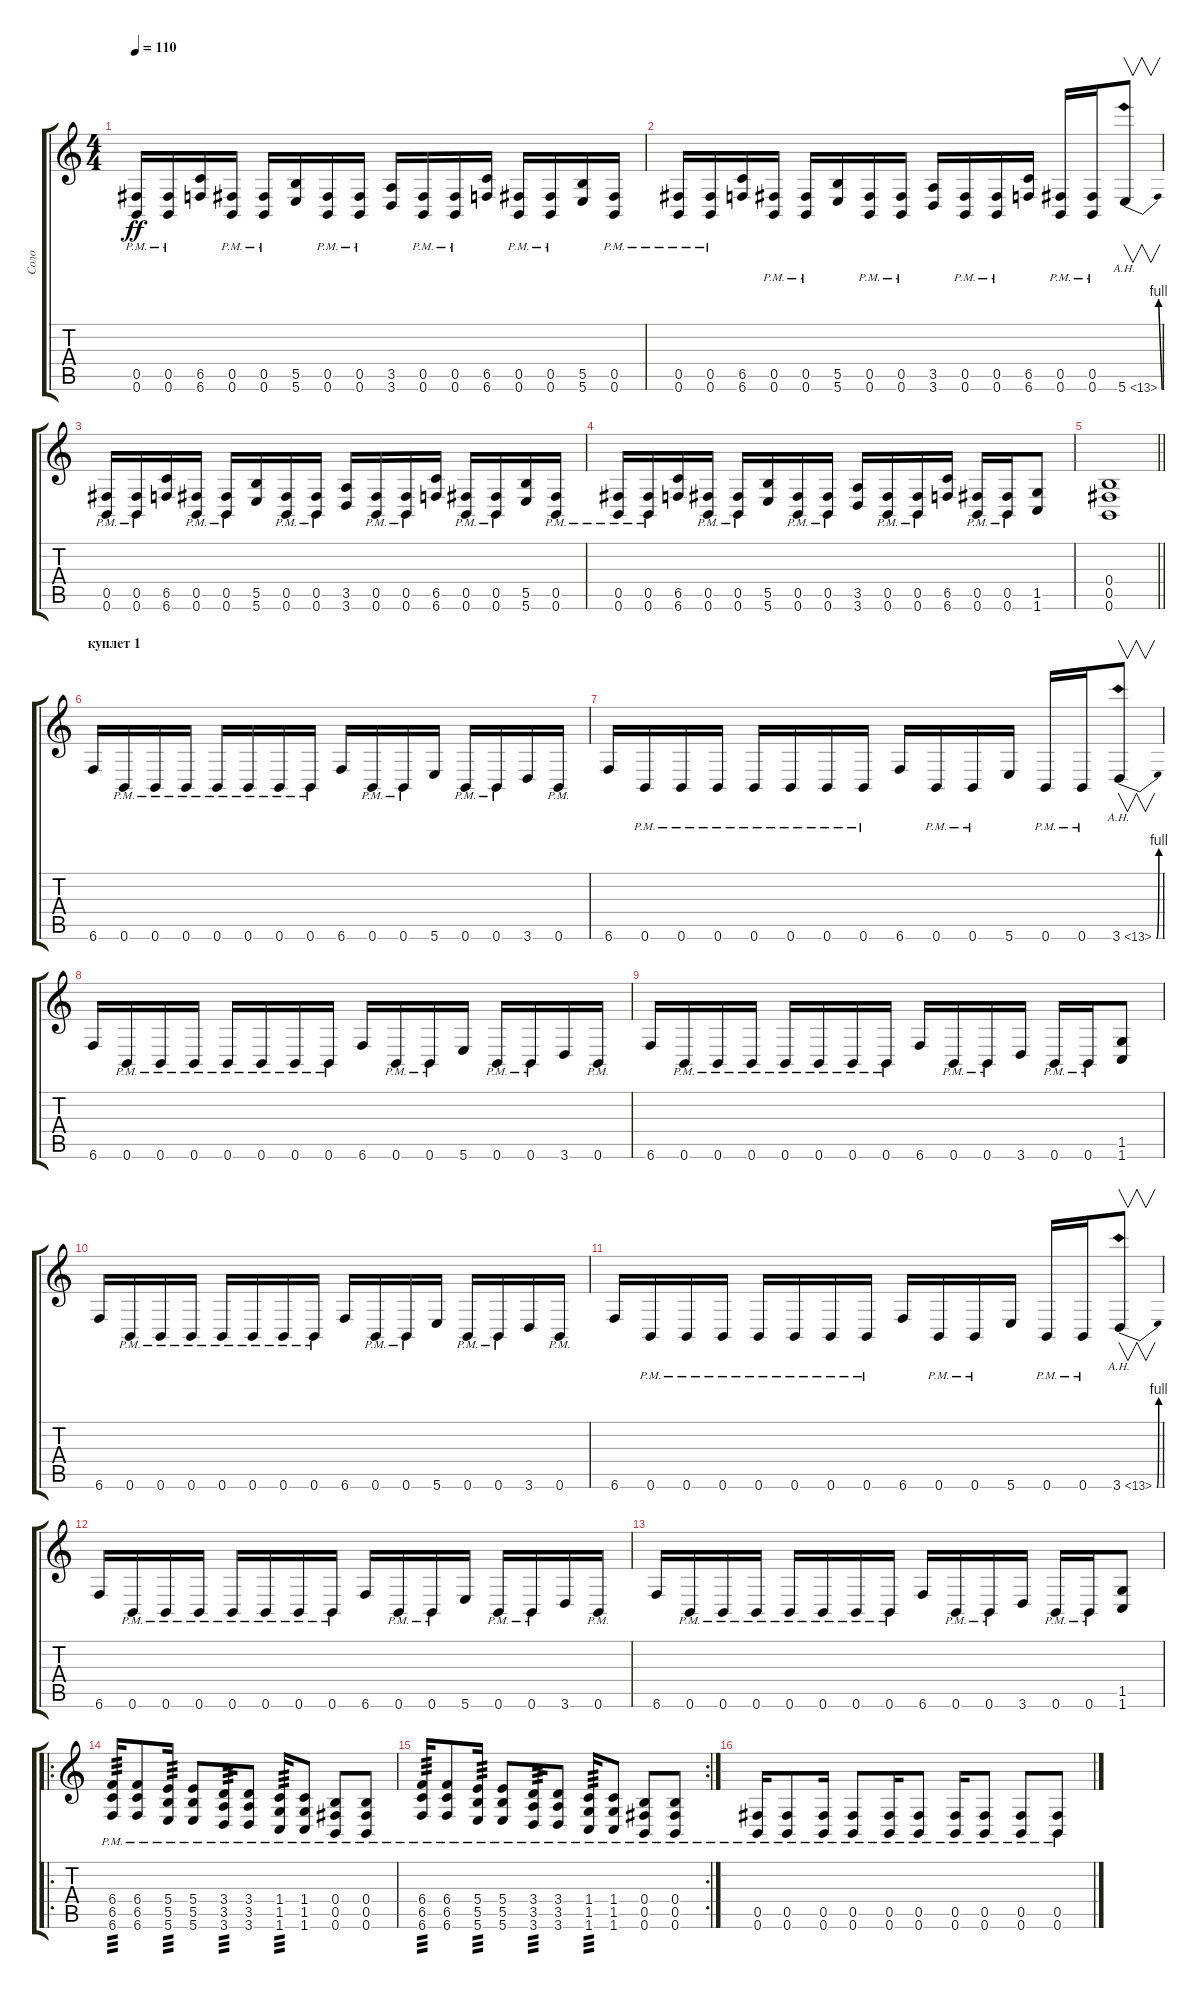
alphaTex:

\track ("Соло" "Соло") {instrument distortionguitar}
\staff {score tabs}
\tuning (Db4 Ab3 E3 B2 Gb2 B1) {hide}
\ts (4 4)
\tempo 110
\clef g2
\ks c
(0.5{pm} 0.6{pm}).16{dy ff} (0.5{pm} 0.6{pm}).16 (6.5 6.6).16 (0.5{pm} 0.6{pm}).16 (0.5{pm} 0.6{pm}).16 (5.5 5.6).16 (0.5{pm} 0.6{pm}).16 (0.5{pm} 0.6{pm}).16 (3.5 3.6).16 (0.5{pm} 0.6{pm}).16 (0.5{pm} 0.6{pm}).16 (6.5 6.6).16 (0.5{pm} 0.6{pm}).16 (0.5{pm} 0.6{pm}).16 (5.5 5.6).16 (0.5{pm} 0.6{pm}).16 |
(0.5{pm} 0.6{pm}).16 (0.5{pm} 0.6{pm}).16 (6.5 6.6).16 (0.5{pm} 0.6{pm}).16 (0.5{pm} 0.6{pm}).16 (5.5 5.6).16 (0.5{pm} 0.6{pm}).16 (0.5{pm} 0.6{pm}).16 (3.5 3.6).16 (0.5{pm} 0.6{pm}).16 (0.5{pm} 0.6{pm}).16 (6.5 6.6).16 (0.5{pm} 0.6{pm}).16 (0.5{pm} 0.6{pm}).16 5.6{be (bend 0 0 60 4) ah 8}.8{v} |
(0.5{pm} 0.6{pm}).16 (0.5{pm} 0.6{pm}).16 (6.5 6.6).16 (0.5{pm} 0.6{pm}).16 (0.5{pm} 0.6{pm}).16 (5.5 5.6).16 (0.5{pm} 0.6{pm}).16 (0.5{pm} 0.6{pm}).16 (3.5 3.6).16 (0.5{pm} 0.6{pm}).16 (0.5{pm} 0.6{pm}).16 (6.5 6.6).16 (0.5{pm} 0.6{pm}).16 (0.5{pm} 0.6{pm}).16 (5.5 5.6).16 (0.5{pm} 0.6{pm}).16 |
(0.5{pm} 0.6{pm}).16 (0.5{pm} 0.6{pm}).16 (6.5 6.6).16 (0.5{pm} 0.6{pm}).16 (0.5{pm} 0.6{pm}).16 (5.5 5.6).16 (0.5{pm} 0.6{pm}).16 (0.5{pm} 0.6{pm}).16 (3.5 3.6).16 (0.5{pm} 0.6{pm}).16 (0.5{pm} 0.6{pm}).16 (6.5 6.6).16 (0.5{pm} 0.6{pm}).16 (0.5{pm} 0.6{pm}).16 (1.5 1.6).8 |
\barLineRight lightlight
(0.4 0.5 0.6).1 |
\section ("" "куплет 1")
6.6.16 0.6{pm}.16 0.6{pm}.16 0.6{pm}.16 0.6{pm}.16 0.6{pm}.16 0.6{pm}.16 0.6{pm}.16 6.6.16 0.6{pm}.16 0.6{pm}.16 5.6.16 0.6{pm}.16 0.6{pm}.16 3.6.16 0.6{pm}.16 |
6.6.16 0.6{pm}.16 0.6{pm}.16 0.6{pm}.16 0.6{pm}.16 0.6{pm}.16 0.6{pm}.16 0.6{pm}.16 6.6.16 0.6{pm}.16 0.6{pm}.16 5.6.16 0.6{pm}.16 0.6{pm}.16 3.6{be (bend 0 0 60 4) ah 10}.8{v} |
6.6.16 0.6{pm}.16 0.6{pm}.16 0.6{pm}.16 0.6{pm}.16 0.6{pm}.16 0.6{pm}.16 0.6{pm}.16 6.6.16 0.6{pm}.16 0.6{pm}.16 5.6.16 0.6{pm}.16 0.6{pm}.16 3.6.16 0.6{pm}.16 |
6.6.16 0.6{pm}.16 0.6{pm}.16 0.6{pm}.16 0.6{pm}.16 0.6{pm}.16 0.6{pm}.16 0.6{pm}.16 6.6.16 0.6{pm}.16 0.6{pm}.16 3.6.16 0.6{pm}.16 0.6{pm}.16 (1.5 1.6).8 |
6.6.16 0.6{pm}.16 0.6{pm}.16 0.6{pm}.16 0.6{pm}.16 0.6{pm}.16 0.6{pm}.16 0.6{pm}.16 6.6.16 0.6{pm}.16 0.6{pm}.16 5.6.16 0.6{pm}.16 0.6{pm}.16 3.6.16 0.6{pm}.16 |
6.6.16 0.6{pm}.16 0.6{pm}.16 0.6{pm}.16 0.6{pm}.16 0.6{pm}.16 0.6{pm}.16 0.6{pm}.16 6.6.16 0.6{pm}.16 0.6{pm}.16 5.6.16 0.6{pm}.16 0.6{pm}.16 3.6{be (bend 0 0 60 4) ah 10}.8{v} |
6.6.16 0.6{pm}.16 0.6{pm}.16 0.6{pm}.16 0.6{pm}.16 0.6{pm}.16 0.6{pm}.16 0.6{pm}.16 6.6.16 0.6{pm}.16 0.6{pm}.16 5.6.16 0.6{pm}.16 0.6{pm}.16 3.6.16 0.6{pm}.16 |
6.6.16 0.6{pm}.16 0.6{pm}.16 0.6{pm}.16 0.6{pm}.16 0.6{pm}.16 0.6{pm}.16 0.6{pm}.16 6.6.16 0.6{pm}.16 0.6{pm}.16 3.6.16 0.6{pm}.16 0.6{pm}.16 (1.5 1.6).8 |
\ro
(6.4 6.5 6.6{pm}).16{tp 3} (6.4 6.5 6.6{pm}).8 (5.4 5.5 5.6{pm}).16{tp 3} (5.4 5.5 5.6{pm}).8 (3.4 3.5 3.6{pm}).16{tp 3} (3.4 3.5 3.6{pm}).8 (1.4 1.5 1.6{pm}).16{tp 3} (1.4 1.5 1.6{pm}).8 (0.4{pm} 0.5{pm} 0.6{pm}).8 (0.4{pm} 0.5{pm} 0.6{pm}).8 |
\rc 2
(6.4 6.5 6.6{pm}).16{tp 3} (6.4 6.5 6.6{pm}).8 (5.4 5.5 5.6{pm}).16{tp 3} (5.4 5.5 5.6{pm}).8 (3.4 3.5 3.6{pm}).16{tp 3} (3.4 3.5 3.6{pm}).8 (1.4{pm} 1.5{pm} 1.6{pm}).16{tp 3} (1.4{pm} 1.5{pm} 1.6{pm}).8 (0.4{pm} 0.5{pm} 0.6{pm}).8 (0.4{pm} 0.5{pm} 0.6{pm}).8 |
(0.5{pm} 0.6{pm}).16 (0.5{pm} 0.6{pm}).8 (0.5{pm} 0.6{pm}).16 (0.5{pm} 0.6{pm}).8 (0.5{pm} 0.6{pm}).16 (0.5{pm} 0.6{pm}).8 (0.5{pm} 0.6{pm}).16 (0.5{pm} 0.6{pm}).8 (0.5{pm} 0.6{pm}).8 (0.5{pm} 0.6{pm}).8
